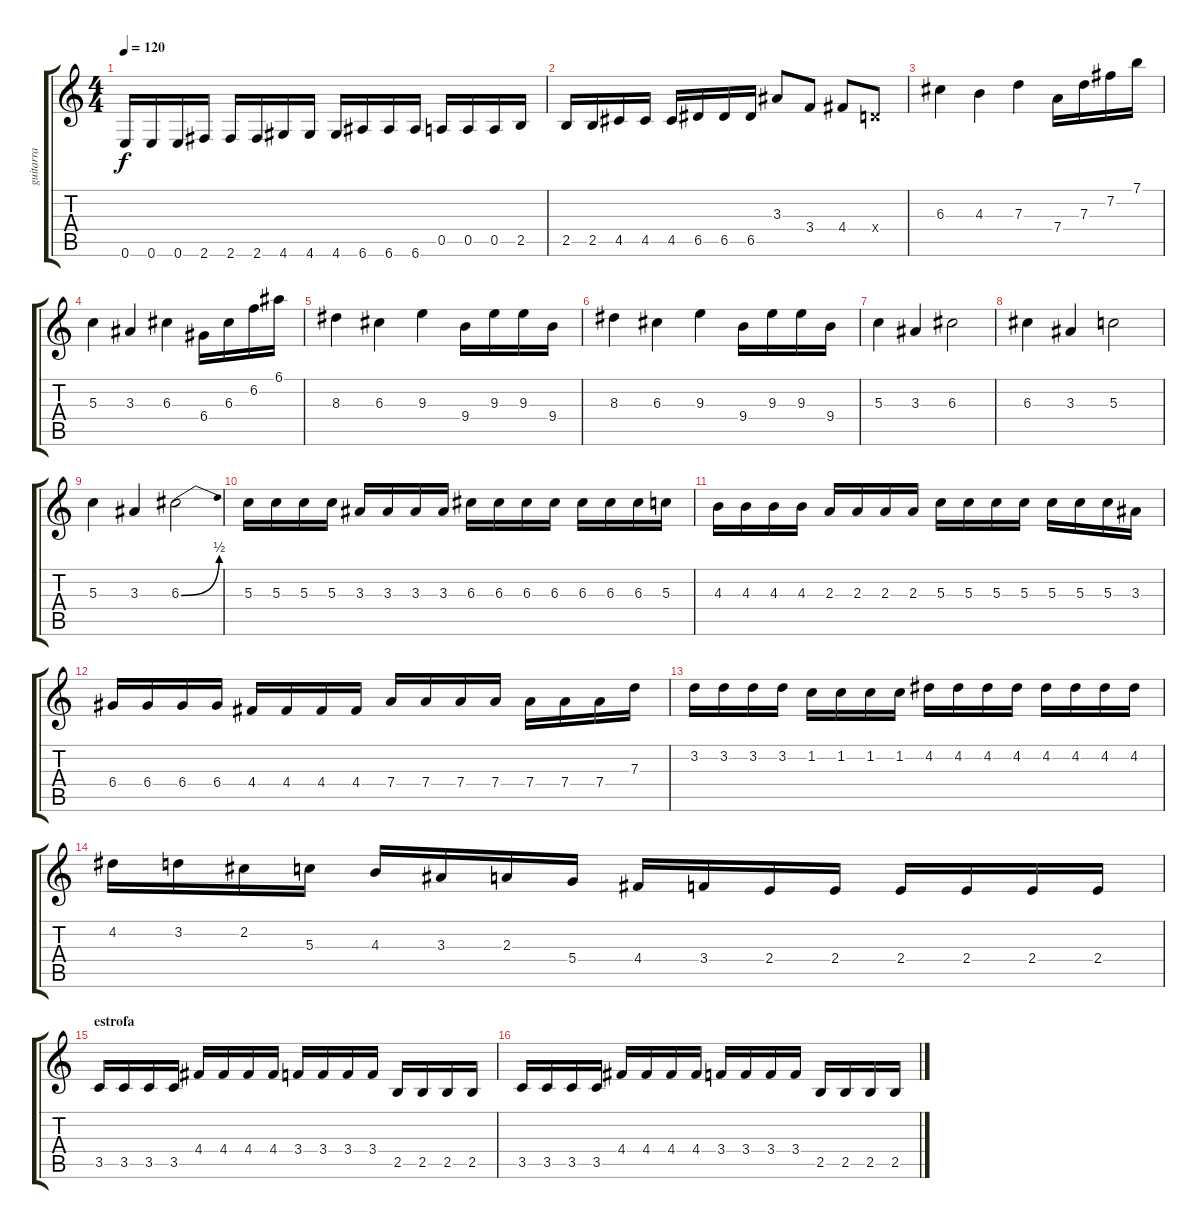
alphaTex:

\track ("guitarra" "guitarra") {instrument distortionguitar}
\staff {score tabs}
\tuning (E4 B3 G3 D3 A2 E2) {hide}
\ts (4 4)
\tempo 120
\clef g2
\ks c
0.6.16{dy f} 0.6.16 0.6.16 2.6.16 2.6.16 2.6.16 4.6.16 4.6.16 4.6.16 6.6.16 6.6.16 6.6.16 0.5.16 0.5.16 0.5.16 2.5.16 |
2.5.16 2.5.16 4.5.16 4.5.16 4.5.16 6.5.16 6.5.16 6.5.16 3.3.8 3.4.8 4.4.8 0.4{x}.8 |
6.3.4 4.3.4 7.3.4 7.4.16 7.3.16 7.2.16 7.1.16 |
5.3.4 3.3.4 6.3.4 6.4.16 6.3.16 6.2.16 6.1.16 |
8.3.4 6.3.4 9.3.4 9.4.16 9.3.16 9.3.16 9.4.16 |
8.3.4 6.3.4 9.3.4 9.4.16 9.3.16 9.3.16 9.4.16 |
5.3.4 3.3.4 6.3.2 |
6.3.4 3.3.4 5.3.2 |
5.3.4 3.3.4 6.3{be (bend 0 0 60 2)}.2 |
5.3.16 5.3.16 5.3.16 5.3.16 3.3.16 3.3.16 3.3.16 3.3.16 6.3.16 6.3.16 6.3.16 6.3.16 6.3.16 6.3.16 6.3.16 5.3.16 |
4.3.16 4.3.16 4.3.16 4.3.16 2.3.16 2.3.16 2.3.16 2.3.16 5.3.16 5.3.16 5.3.16 5.3.16 5.3.16 5.3.16 5.3.16 3.3.16 |
6.4.16 6.4.16 6.4.16 6.4.16 4.4.16 4.4.16 4.4.16 4.4.16 7.4.16 7.4.16 7.4.16 7.4.16 7.4.16 7.4.16 7.4.16 7.3.16 |
3.2.16 3.2.16 3.2.16 3.2.16 1.2.16 1.2.16 1.2.16 1.2.16 4.2.16 4.2.16 4.2.16 4.2.16 4.2.16 4.2.16 4.2.16 4.2.16 |
4.2.16 3.2.16 2.2.16 5.3.16 4.3.16 3.3.16 2.3.16 5.4.16 4.4.16 3.4.16 2.4.16 2.4.16 2.4.16 2.4.16 2.4.16 2.4.16 |
\section ("" "estrofa")
3.5.16 3.5.16 3.5.16 3.5.16 4.4.16 4.4.16 4.4.16 4.4.16 3.4.16 3.4.16 3.4.16 3.4.16 2.5.16 2.5.16 2.5.16 2.5.16 |
3.5.16 3.5.16 3.5.16 3.5.16 4.4.16 4.4.16 4.4.16 4.4.16 3.4.16 3.4.16 3.4.16 3.4.16 2.5.16 2.5.16 2.5.16 2.5.16
